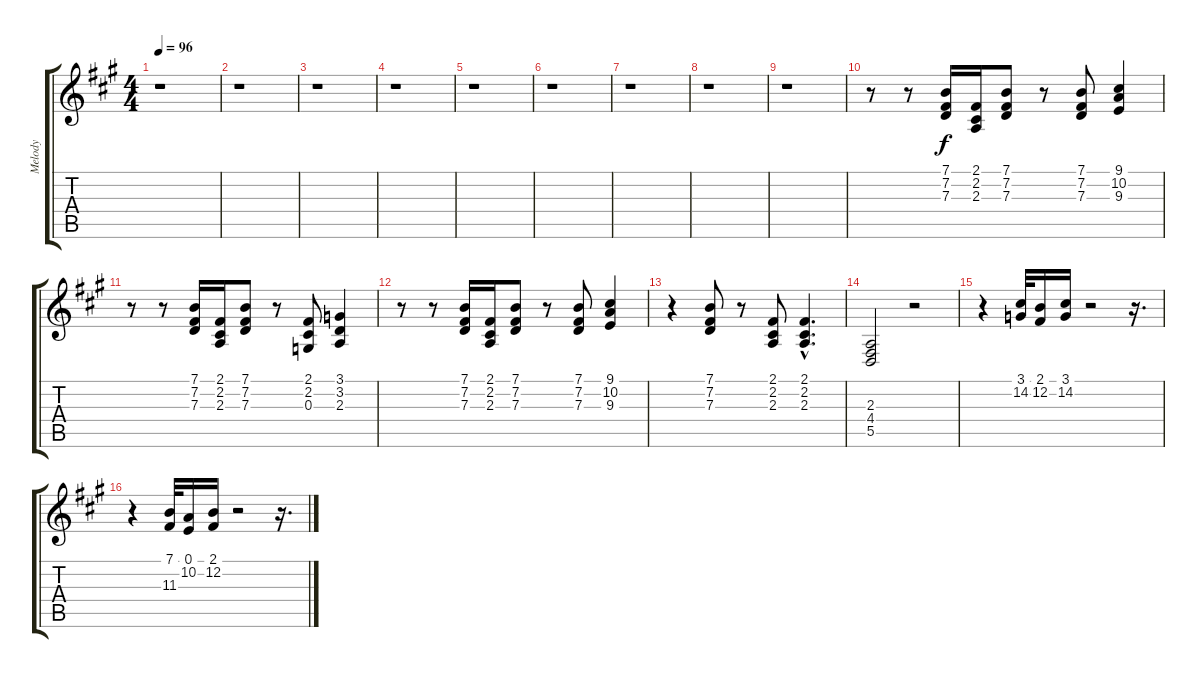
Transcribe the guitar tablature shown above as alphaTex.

\track ("Melody" "Melody") {instrument stringensemble1}
\staff {score tabs}
\tuning (E4 B3 G3 D3 A2 E2) {hide}
\ts (4 4)
\tempo 96
\clef g2
\ks a
r.1{dy f} |
r.1 |
r.1 |
r.1 |
r.1 |
r.1 |
r.1 |
r.1 |
r.1 |
r.8 r.8 (7.1 7.2 7.3).16 (2.1 2.2 2.3).16 (7.1 7.2 7.3).8 r.8 (7.1 7.2 7.3).8 (9.1 10.2 9.3).4 |
r.8 r.8 (7.1 7.2 7.3).16 (2.1 2.2 2.3).16 (7.1 7.2 7.3).8 r.8 (2.1 2.2 0.3).8 (3.1 3.2 2.3).4 |
r.8 r.8 (7.1 7.2 7.3).16 (2.1 2.2 2.3).16 (7.1 7.2 7.3).8 r.8 (7.1 7.2 7.3).8 (9.1 10.2 9.3).4 |
r.4 (7.1 7.2 7.3).8 r.8 (2.1 2.2 2.3).8 (2.1{hac} 2.2{hac} 2.3{hac}).4{d} |
(2.3 4.4 5.5).2 r.2 |
r.4{volume 8} (3.1 14.2).32 (2.1 12.2).16 (3.1 14.2).16 r.2 r.16{d} |
r.4 (7.1 11.3).32 (0.1 10.2).16 (2.1 12.2).16 r.2 r.16{d}
